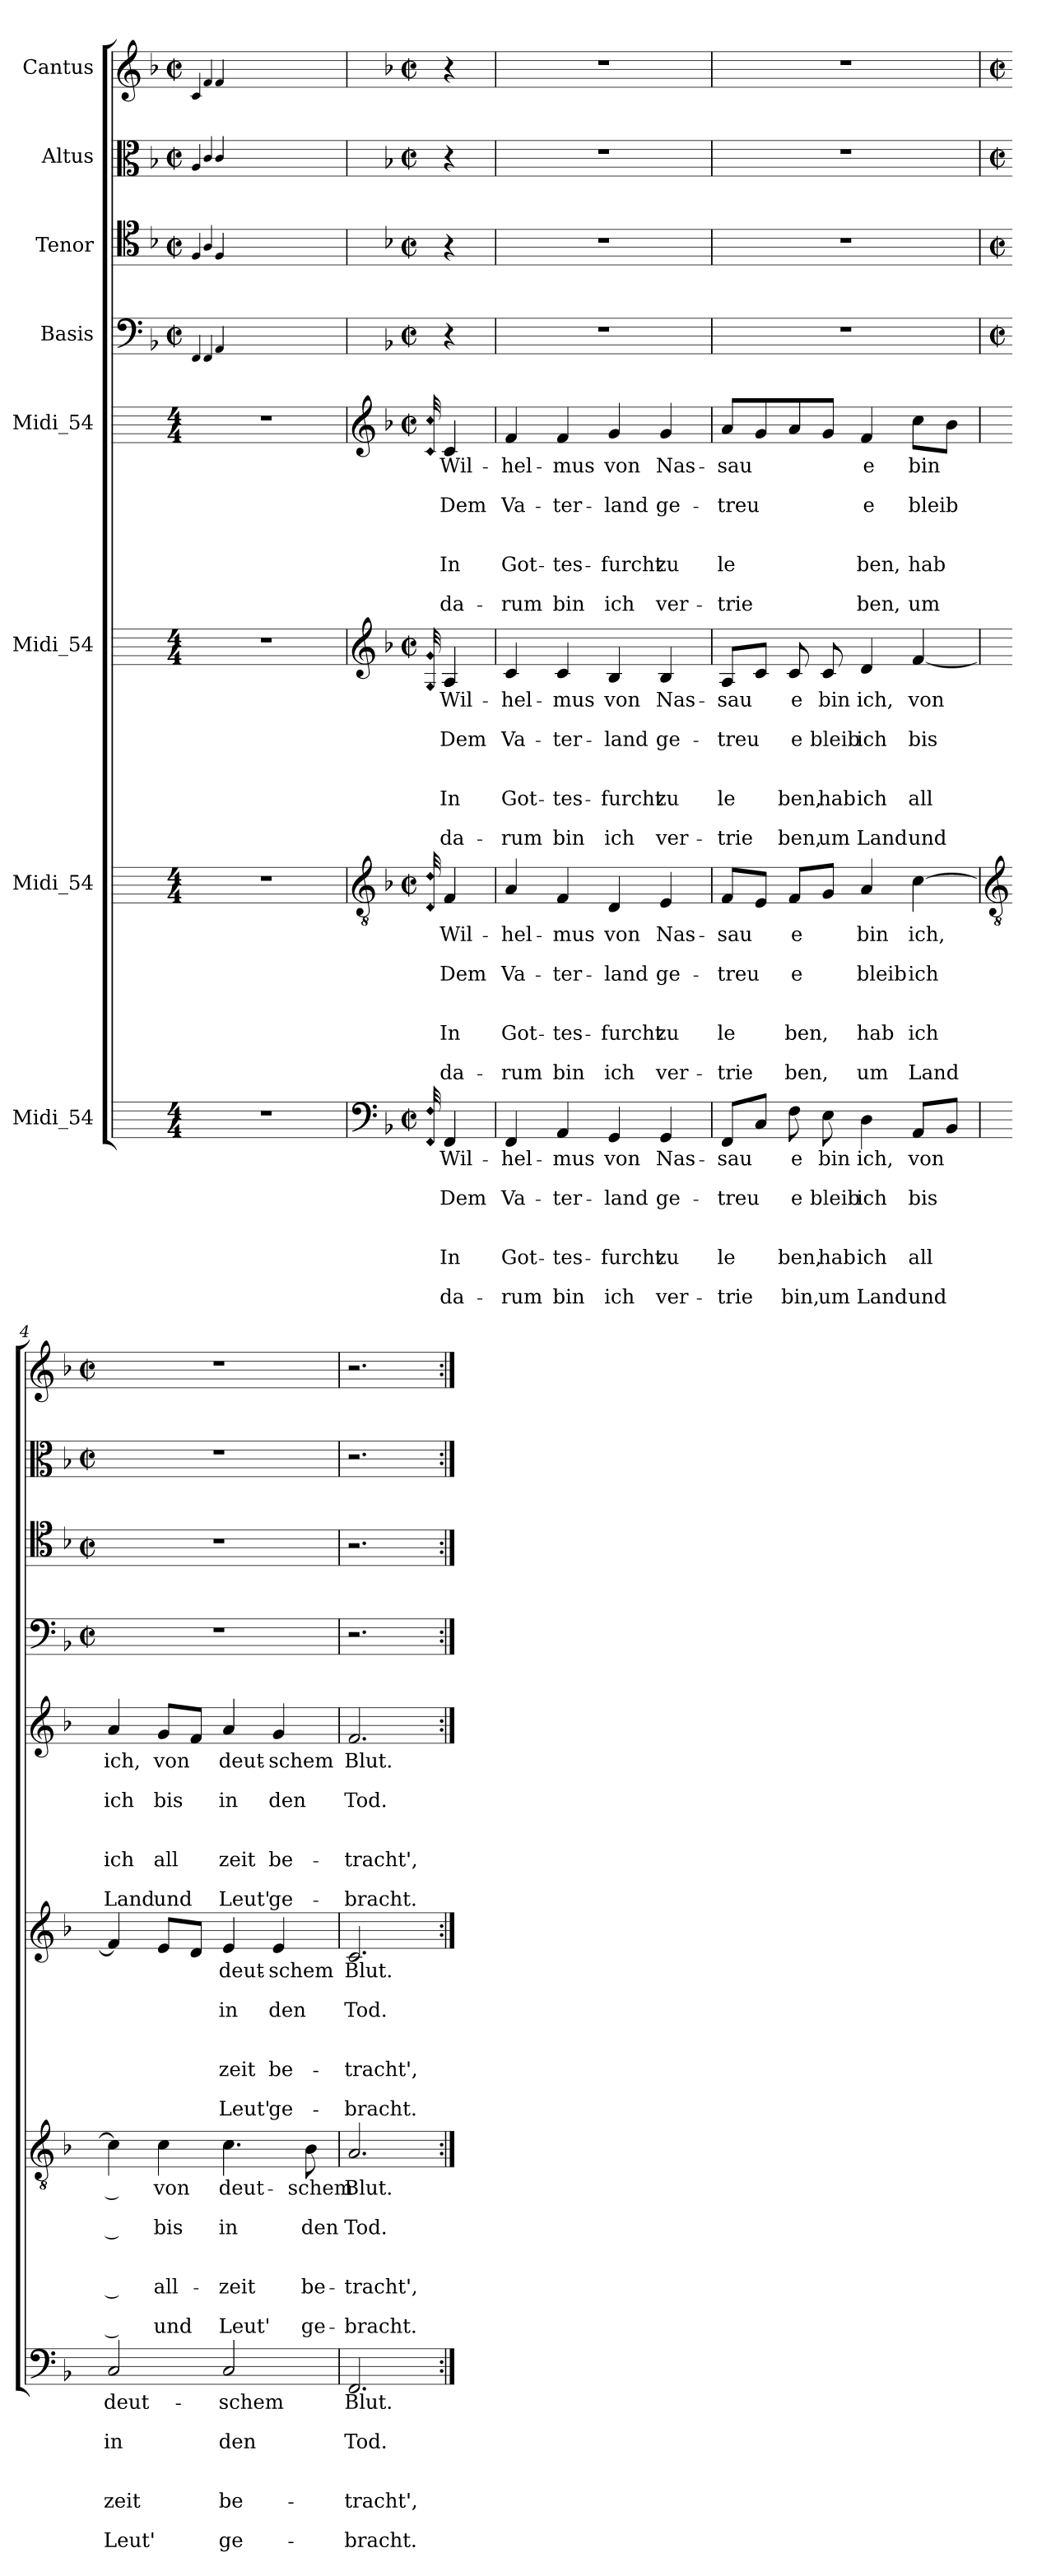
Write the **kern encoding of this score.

**kern	**text	**text	**text	**text	**text	**text	**text	**text	**kern	**text	**text	**text	**text	**text	**text	**text	**text	**kern	**text	**text	**text	**text	**text	**text	**text	**text	**kern	**text	**text	**text	**text	**text	**text	**text	**text	**kern	**kern	**kern	**kern
*part8	*part8	*part8	*part8	*part8	*part8	*part8	*part8	*part8	*part7	*part7	*part7	*part7	*part7	*part7	*part7	*part7	*part7	*part6	*part6	*part6	*part6	*part6	*part6	*part6	*part6	*part6	*part5	*part5	*part5	*part5	*part5	*part5	*part5	*part5	*part5	*part4	*part3	*part2	*part1
*staff8	*staff8	*staff8	*staff8	*staff8	*staff8	*staff8	*staff8	*staff8	*staff7	*staff7	*staff7	*staff7	*staff7	*staff7	*staff7	*staff7	*staff7	*staff6	*staff6	*staff6	*staff6	*staff6	*staff6	*staff6	*staff6	*staff6	*staff5	*staff5	*staff5	*staff5	*staff5	*staff5	*staff5	*staff5	*staff5	*staff4	*staff3	*staff2	*staff1
*I"Midi_54	*	*	*	*	*	*	*	*	*I"Midi_54	*	*	*	*	*	*	*	*	*I"Midi_54	*	*	*	*	*	*	*	*	*I"Midi_54	*	*	*	*	*	*	*	*	*I"Basis	*I"Tenor	*I"Altus	*I"Cantus
*	*	*	*	*	*	*	*	*	*	*	*	*	*	*	*	*	*	*	*	*	*	*	*	*	*	*	*	*	*	*	*	*	*	*	*	*clefF4	*clefC4	*clefC3	*clefG2
*	*	*	*	*	*	*	*	*	*	*	*	*	*	*	*	*	*	*	*	*	*	*	*	*	*	*	*	*	*	*	*	*	*	*	*	*k[b-]	*k[b-]	*k[b-]	*k[b-]
*	*	*	*	*	*	*	*	*	*	*	*	*	*	*	*	*	*	*	*	*	*	*	*	*	*	*	*	*	*	*	*	*	*	*	*	*F:	*F:	*F:	*F:
*M4/4	*	*	*	*	*	*	*	*	*M4/4	*	*	*	*	*	*	*	*	*M4/4	*	*	*	*	*	*	*	*	*M4/4	*	*	*	*	*	*	*	*	*M2/2	*M2/2	*M2/2	*M2/2
*	*	*	*	*	*	*	*	*	*	*	*	*	*	*	*	*	*	*	*	*	*	*	*	*	*	*	*	*	*	*	*	*	*	*	*	*met(c|)	*met(c|)	*met(c|)	*met(c|)
=	=	=	=	=	=	=	=	=	=	=	=	=	=	=	=	=	=	=	=	=	=	=	=	=	=	=	=	=	=	=	=	=	=	=	=	=	=	=	=
.	.	.	.	.	.	.	.	.	.	.	.	.	.	.	.	.	.	.	.	.	.	.	.	.	.	.	.	.	.	.	.	.	.	.	.	4qqFF	4qqF	4qqA	4qqc
.	.	.	.	.	.	.	.	.	.	.	.	.	.	.	.	.	.	.	.	.	.	.	.	.	.	.	.	.	.	.	.	.	.	.	.	4qqFF	4qqA/	4qqc/	4qqf
.	.	.	.	.	.	.	.	.	.	.	.	.	.	.	.	.	.	.	.	.	.	.	.	.	.	.	.	.	.	.	.	.	.	.	.	4qqAA	4qqF	4qqc/	4qqf
1r	.	.	.	.	.	.	.	.	1r	.	.	.	.	.	.	.	.	1r	.	.	.	.	.	.	.	.	1r	.	.	.	.	.	.	.	.	1ryy	1ryy	1ryy	1ryy
!!LO:LB:g=z
=1	=1	=1	=1	=1	=1	=1	=1	=1	=1	=1	=1	=1	=1	=1	=1	=1	=1	=1	=1	=1	=1	=1	=1	=1	=1	=1	=1	=1	=1	=1	=1	=1	=1	=1	=1	=1	=1	=1	=1
*clefF4	*	*	*	*	*	*	*	*	*clefGv2	*	*	*	*	*	*	*	*	*clefG2	*	*	*	*	*	*	*	*	*clefG2	*	*	*	*	*	*	*	*	*	*	*	*
*k[b-]	*	*	*	*	*	*	*	*	*k[b-]	*	*	*	*	*	*	*	*	*k[b-]	*	*	*	*	*	*	*	*	*k[b-]	*	*	*	*	*	*	*	*	*	*	*	*
*F:	*	*	*	*	*	*	*	*	*F:	*	*	*	*	*	*	*	*	*F:	*	*	*	*	*	*	*	*	*F:	*	*	*	*	*	*	*	*	*	*	*	*
*M2/2	*	*	*	*	*	*	*	*	*M2/2	*	*	*	*	*	*	*	*	*M2/2	*	*	*	*	*	*	*	*	*M2/2	*	*	*	*	*	*	*	*	*M2/2	*M2/2	*M2/2	*M2/2
*met(c|)	*	*	*	*	*	*	*	*	*met(c|)	*	*	*	*	*	*	*	*	*met(c|)	*	*	*	*	*	*	*	*	*met(c|)	*	*	*	*	*	*	*	*	*met(c|)	*met(c|)	*met(c|)	*met(c|)
!	!	!	!	!	!	!	!	!	!	!	!	!	!	!	!	!	!	!	!	!	!	!	!	!	!	!	!LO:N:n=1:head=diamond	!	!	!	!	!	!	!	!	!	!	!	!
!	!	!	!	!	!	!	!	!	!	!	!	!	!	!	!	!	!	!LO:N:n=1:head=diamond	!	!	!	!	!	!	!	!	!LO:N:n=2:head=diamond	!	!	!	!	!	!	!	!	!	!	!	!
!	!	!	!	!	!	!	!	!	!LO:N:n=1:head=diamond	!	!	!	!	!	!	!	!	!LO:N:n=2:head=diamond	!	!	!	!	!	!	!	!	!	!	!	!	!	!	!	!	!	!	!	!	!
!LO:N:n=1:head=diamond	!	!	!	!	!	!	!	!	!LO:N:n=2:head=diamond	!	!	!	!	!	!	!	!	!	!	!	!	!	!	!	!	!	!	!	!	!	!	!	!	!	!	!	!	!	!
!LO:N:n=2:head=diamond	!	!	!	!	!	!	!	!	!	!	!	!	!	!	!	!	!	!	!	!	!	!	!	!	!	!	!	!	!	!	!	!	!	!	!	!	!	!	!
32qqFF 32qqF	.	.	.	.	.	.	.	.	32qqD 32qqd	.	.	.	.	.	.	.	.	32qqG 32qqg	.	.	.	.	.	.	.	.	32qqc 32qqcc	.	.	.	.	.	.	.	.	.	.	.	.
!	!LO:LY:b	!	!LO:LY:b	!	!	!LO:LY:b	!	!LO:LY:b	!	!LO:LY:b	!	!LO:LY:b	!	!	!LO:LY:b	!	!LO:LY:b	!	!LO:LY:b	!	!LO:LY:b	!	!	!LO:LY:b	!	!LO:LY:b	!	!LO:LY:b	!	!LO:LY:b	!	!	!LO:LY:b	!	!LO:LY:b	!	!	!	!
4FF	Wil-	.	-Dem	.	.	In	.	da-	4F	Wil-	.	-Dem	.	.	In	.	da-	4A	Wil-	.	-Dem	.	.	In	.	da-	4c	Wil-	.	-Dem	.	.	In	.	da-	4r	4r	4r	4r
=2	=2	=2	=2	=2	=2	=2	=2	=2	=2	=2	=2	=2	=2	=2	=2	=2	=2	=2	=2	=2	=2	=2	=2	=2	=2	=2	=2	=2	=2	=2	=2	=2	=2	=2	=2	=2	=2	=2	=2
!	!LO:LY:b	!	!LO:LY:b	!	!	!LO:LY:b	!	!LO:LY:b	!	!LO:LY:b	!	!LO:LY:b	!	!	!LO:LY:b	!	!LO:LY:b	!	!LO:LY:b	!	!LO:LY:b	!	!	!LO:LY:b	!	!LO:LY:b	!	!LO:LY:b	!	!LO:LY:b	!	!	!LO:LY:b	!	!LO:LY:b	!	!	!	!
4FF	-hel-	.	-Va-	.	.	-Got-	.	-rum	4A	-hel-	.	-Va-	.	.	-Got-	.	-rum	4c	-hel-	.	-Va-	.	.	-Got-	.	-rum	4f	-hel-	.	-Va-	.	.	-Got-	.	-rum	1r	1r	1r	1r
!	!LO:LY:b	!	!LO:LY:b	!	!	!LO:LY:b	!	!LO:LY:b	!	!LO:LY:b	!	!LO:LY:b	!	!	!LO:LY:b	!	!LO:LY:b	!	!LO:LY:b	!	!LO:LY:b	!	!	!LO:LY:b	!	!LO:LY:b	!	!LO:LY:b	!	!LO:LY:b	!	!	!LO:LY:b	!	!LO:LY:b	!	!	!	!
4AA	mus	.	ter-	.	.	-tes-	.	-bin	4F	mus	.	ter-	.	.	-tes-	.	-bin	4c	mus	.	ter-	.	.	-tes-	.	-bin	4f	mus	.	ter-	.	.	-tes-	.	-bin	.	.	.	.
!	!LO:LY:b	!	!LO:LY:b	!	!	!LO:LY:b	!	!LO:LY:b	!	!LO:LY:b	!	!LO:LY:b	!	!	!LO:LY:b	!	!LO:LY:b	!	!LO:LY:b	!	!LO:LY:b	!	!	!LO:LY:b	!	!LO:LY:b	!	!LO:LY:b	!	!LO:LY:b	!	!	!LO:LY:b	!	!LO:LY:b	!	!	!	!
4GG	von	.	land	.	.	furcht	.	ich	4D	von	.	land	.	.	furcht	.	ich	4B-	von	.	land	.	.	furcht	.	ich	4g	von	.	land	.	.	furcht	.	ich	.	.	.	.
!	!LO:LY:b	!	!LO:LY:b	!	!	!LO:LY:b	!	!LO:LY:b	!	!LO:LY:b	!	!LO:LY:b	!	!	!LO:LY:b	!	!LO:LY:b	!	!LO:LY:b	!	!LO:LY:b	!	!	!LO:LY:b	!	!LO:LY:b	!	!LO:LY:b	!	!LO:LY:b	!	!	!LO:LY:b	!	!LO:LY:b	!	!	!	!
4GG	Nas-	.	-ge-	.	.	-zu	.	ver-	4E	Nas-	.	-ge-	.	.	-zu	.	ver-	4B-	Nas-	.	-ge-	.	.	-zu	.	ver-	4g	Nas-	.	-ge-	.	.	-zu	.	ver-	.	.	.	.
=3	=3	=3	=3	=3	=3	=3	=3	=3	=3	=3	=3	=3	=3	=3	=3	=3	=3	=3	=3	=3	=3	=3	=3	=3	=3	=3	=3	=3	=3	=3	=3	=3	=3	=3	=3	=3	=3	=3	=3
!	!LO:LY:b	!	!LO:LY:b	!	!	!LO:LY:b	!	!LO:LY:b	!	!LO:LY:b	!	!LO:LY:b	!	!	!LO:LY:b	!	!LO:LY:b	!	!LO:LY:b	!	!LO:LY:b	!	!	!LO:LY:b	!	!LO:LY:b	!	!LO:LY:b	!	!LO:LY:b	!	!	!LO:LY:b	!	!LO:LY:b	!	!	!	!
8FFL	-sau	.	treu	.	.	le	.	trie	8FL	-sau	.	treu	.	.	le	.	trie	8AL	-sau	.	treu	.	.	le	.	trie	8aL	-sau	.	treu	.	.	le	.	trie	1r	1r	1r	1r
!	!LO:LY:b	!	!LO:LY:b	!	!	!LO:LY:b	!	!LO:LY:b	!	!LO:LY:b	!	!LO:LY:b	!	!	!LO:LY:b	!	!LO:LY:b	!	!LO:LY:b	!	!LO:LY:b	!	!	!LO:LY:b	!	!LO:LY:b	!	!	!	!	!	!	!	!	!	!	!	!	!
8CJ	-	.	-	.	.	-	.	-	8EJ	-	.	-	.	.	-	.	-	8cJ	-	.	-	.	.	-	.	-	8g	.	.	.	.	.	.	.	.	.	.	.	.
!	!LO:LY:b	!	!LO:LY:b	!	!	!LO:LY:b	!	!LO:LY:b	!	!LO:LY:b	!	!LO:LY:b	!	!	!LO:LY:b	!	!LO:LY:b	!	!LO:LY:b	!	!LO:LY:b	!	!	!LO:LY:b	!	!LO:LY:b	!	!	!	!	!	!	!	!	!	!	!	!	!
8F	e	.	e	.	.	ben,	.	bin,	8FL	e	.	e	.	.	ben,	.	ben,	8c	e	.	e	.	.	ben,	.	ben,	8a	.	.	.	.	.	.	.	.	.	.	.	.
!	!LO:LY:b	!	!LO:LY:b	!	!	!LO:LY:b	!	!LO:LY:b	!	!	!	!	!	!	!	!	!	!	!LO:LY:b	!	!LO:LY:b	!	!	!LO:LY:b	!	!LO:LY:b	!	!LO:LY:b	!	!LO:LY:b	!	!	!LO:LY:b	!	!LO:LY:b	!	!	!	!
8E	bin	.	bleib	.	.	hab	.	um	8GJ	.	.	.	.	.	.	.	.	8c	bin	.	bleib	.	.	hab	.	um	8gJ	-	.	-	.	.	-	.	-	.	.	.	.
!	!LO:LY:b	!	!LO:LY:b	!	!	!LO:LY:b	!	!LO:LY:b	!	!LO:LY:b	!	!LO:LY:b	!	!	!LO:LY:b	!	!LO:LY:b	!	!LO:LY:b	!	!LO:LY:b	!	!	!LO:LY:b	!	!LO:LY:b	!	!LO:LY:b	!	!LO:LY:b	!	!	!LO:LY:b	!	!LO:LY:b	!	!	!	!
4D	ich,	.	ich	.	.	ich	.	Land	4A	bin	.	bleib	.	.	hab	.	um	4d	ich,	.	ich	.	.	ich	.	Land	4f	e	.	e	.	.	ben,	.	ben,	.	.	.	.
!	!LO:LY:b	!	!LO:LY:b	!	!	!LO:LY:b	!	!LO:LY:b	!	!LO:LY:b	!	!LO:LY:b	!	!	!LO:LY:b	!	!LO:LY:b	!	!LO:LY:b	!	!LO:LY:b	!	!	!LO:LY:b	!	!LO:LY:b	!	!LO:LY:b	!	!LO:LY:b	!	!	!LO:LY:b	!	!LO:LY:b	!	!	!	!
8AAL	von	.	bis	.	.	all	.	und	[4c	ich,	.	ich	.	.	ich	.	Land	[4f	von	.	bis	.	.	all-	.	-und	8ccL	bin	.	bleib	.	.	hab	.	um	.	.	.	.
!	!	!	!	!	!	!LO:LY:b	!	!	!	!	!	!	!	!	!	!	!	!	!	!	!	!	!	!	!	!	!	!	!	!	!	!	!	!	!	!	!	!	!
8BB-J	.	.	.	.	.	-	.	.	.	.	.	.	.	.	.	.	.	.	.	.	.	.	.	.	.	.	8b-J	.	.	.	.	.	.	.	.	.	.	.	.
!!LO:LB:g=z
=4	=4	=4	=4	=4	=4	=4	=4	=4	=4	=4	=4	=4	=4	=4	=4	=4	=4	=4	=4	=4	=4	=4	=4	=4	=4	=4	=4	=4	=4	=4	=4	=4	=4	=4	=4	=4	=4	=4	=4
*	*	*	*	*	*	*	*	*	*clefGv2	*	*	*	*	*	*	*	*	*	*	*	*	*	*	*	*	*	*	*	*	*	*	*	*	*	*	*	*	*	*
*	*	*	*	*	*	*	*	*	*	*	*	*	*	*	*	*	*	*	*	*	*	*	*	*	*	*	*	*	*	*	*	*	*	*	*	*M2/2	*M2/2	*M2/2	*M2/2
*	*	*	*	*	*	*	*	*	*	*	*	*	*	*	*	*	*	*	*	*	*	*	*	*	*	*	*	*	*	*	*	*	*	*	*	*met(c|)	*met(c|)	*met(c|)	*met(c|)
!	!LO:LY:b	!	!LO:LY:b	!	!	!LO:LY:b	!	!LO:LY:b	!	!LO:LY:b	!	!LO:LY:b	!	!	!LO:LY:b	!	!LO:LY:b	!	!	!	!	!	!	!LO:LY:b	!	!	!	!LO:LY:b	!	!LO:LY:b	!	!	!LO:LY:b	!	!LO:LY:b	!	!	!	!
2C	deut-	.	-in	.	.	zeit	.	Leut'	4c]	__	.	__	.	.	__	.	__	4f]	.	.	.	.	.	-	.	.	4a	ich,	.	ich	.	.	ich	.	Land	1r	1r	1r	1r
!	!	!	!	!	!	!	!	!	!	!LO:LY:b	!	!LO:LY:b	!	!	!LO:LY:b	!	!LO:LY:b	!	!	!	!	!	!	!	!	!	!	!LO:LY:b	!	!LO:LY:b	!	!	!LO:LY:b	!	!LO:LY:b	!	!	!	!
.	.	.	.	.	.	.	.	.	4c	von	.	bis	.	.	all-	.	-und	8eL	.	.	.	.	.	.	.	.	8gL	von	.	bis	.	.	all	.	und	.	.	.	.
!	!	!	!	!	!	!	!	!	!	!	!	!	!	!	!	!	!	!	!	!	!	!	!	!	!	!	!	!	!	!	!	!	!LO:LY:b	!	!	!	!	!	!
.	.	.	.	.	.	.	.	.	.	.	.	.	.	.	.	.	.	8dJ	.	.	.	.	.	.	.	.	8fJ	.	.	.	.	.	-	.	.	.	.	.	.
!	!LO:LY:b	!	!LO:LY:b	!	!	!LO:LY:b	!	!LO:LY:b	!	!LO:LY:b	!	!LO:LY:b	!	!	!LO:LY:b	!	!LO:LY:b	!	!LO:LY:b	!	!LO:LY:b	!	!	!LO:LY:b	!	!LO:LY:b	!	!LO:LY:b	!	!LO:LY:b	!	!	!LO:LY:b	!	!LO:LY:b	!	!	!	!
2C	schem	.	den	.	.	be-	.	-ge-	4.c	deut-	.	-in	.	.	zeit	.	Leut'	4e	deut-	.	-in	.	.	zeit	.	Leut'	4a	deut-	.	-in	.	.	zeit	.	Leut'	.	.	.	.
!	!	!	!	!	!	!	!	!	!	!	!	!	!	!	!	!	!	!	!LO:LY:b	!	!LO:LY:b	!	!	!LO:LY:b	!	!LO:LY:b	!	!LO:LY:b	!	!LO:LY:b	!	!	!LO:LY:b	!	!LO:LY:b	!	!	!	!
.	.	.	.	.	.	.	.	.	.	.	.	.	.	.	.	.	.	4e	schem	.	den	.	.	be-	.	-ge-	4g	schem	.	den	.	.	be-	.	-ge-	.	.	.	.
!	!	!	!	!	!	!	!	!	!	!LO:LY:b	!	!LO:LY:b	!	!	!LO:LY:b	!	!LO:LY:b	!	!	!	!	!	!	!	!	!	!	!	!	!	!	!	!	!	!	!	!	!	!
.	.	.	.	.	.	.	.	.	8B-	schem	.	den	.	.	be-	.	-ge-	.	.	.	.	.	.	.	.	.	.	.	.	.	.	.	.	.	.	.	.	.	.
=5	=5	=5	=5	=5	=5	=5	=5	=5	=5	=5	=5	=5	=5	=5	=5	=5	=5	=5	=5	=5	=5	=5	=5	=5	=5	=5	=5	=5	=5	=5	=5	=5	=5	=5	=5	=5	=5	=5	=5
!	!LO:LY:b	!	!LO:LY:b	!	!	!LO:LY:b	!	!LO:LY:b	!	!LO:LY:b	!	!LO:LY:b	!	!	!LO:LY:b	!	!LO:LY:b	!	!LO:LY:b	!	!LO:LY:b	!	!	!LO:LY:b	!	!LO:LY:b	!	!LO:LY:b	!	!LO:LY:b	!	!	!LO:LY:b	!	!LO:LY:b	!	!	!	!
2.FF	-Blut.	.	Tod.	.	.	tracht',	.	bracht.	2.A	-Blut.	.	Tod.	.	.	tracht',	.	bracht.	2.c	-Blut.	.	Tod.	.	.	tracht',	.	bracht.	2.f	-Blut.	.	Tod.	.	.	tracht',	.	bracht.	2.r	2.r	2.r	2.r
=:|!	=:|!	=:|!	=:|!	=:|!	=:|!	=:|!	=:|!	=:|!	=:|!	=:|!	=:|!	=:|!	=:|!	=:|!	=:|!	=:|!	=:|!	=:|!	=:|!	=:|!	=:|!	=:|!	=:|!	=:|!	=:|!	=:|!	=:|!	=:|!	=:|!	=:|!	=:|!	=:|!	=:|!	=:|!	=:|!	=:|!	=:|!	=:|!	=:|!
*-	*-	*-	*-	*-	*-	*-	*-	*-	*-	*-	*-	*-	*-	*-	*-	*-	*-	*-	*-	*-	*-	*-	*-	*-	*-	*-	*-	*-	*-	*-	*-	*-	*-	*-	*-	*-	*-	*-	*-
